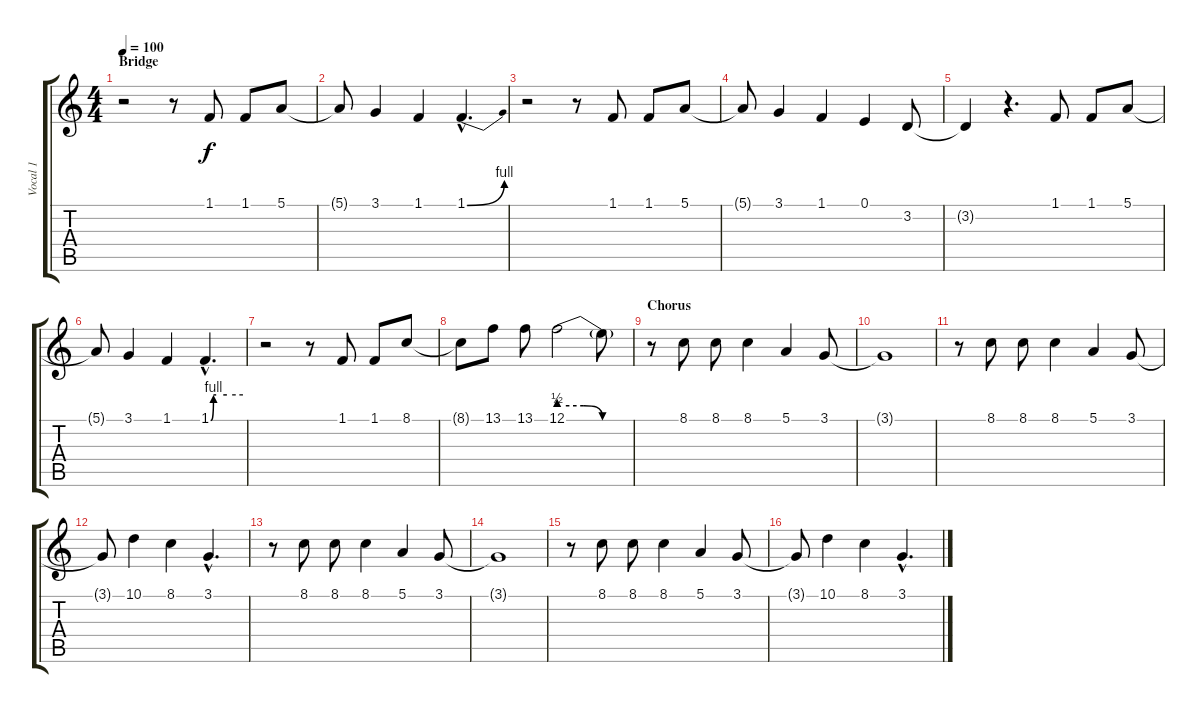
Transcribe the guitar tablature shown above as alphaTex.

\track ("Vocal 1" "Vocal 1") {instrument pad1newage}
\staff {score tabs}
\tuning (E4 B3 G3 D3 A2 E2) {hide}
\ts (4 4)
\section ("" "Bridge")
\tempo 100
\clef g2
\ks c
r.2{dy f volume 10} r.8 1.1.8 1.1.8 5.1.8 |
5.1{t}.8 3.1.4 1.1.4 1.1{be (bend 0 0 60 4) hac}.4{d} |
r.2 r.8 1.1.8 1.1.8 5.1.8 |
5.1{t}.8 3.1.4 1.1.4 0.1.4 3.2.8 |
3.2{t}.4 r.4{d} 1.1.8 1.1.8 5.1.8 |
5.1{t}.8 3.1.4 1.1.4 1.1{be (custom 0 0 5 4 10 4 30 4 60 4) hac}.4{d} |
r.2 r.8 1.1.8 1.1.8 8.1.8 |
8.1{t}.8 13.1.8{volume 14} 13.1.8 12.1{be (custom 0 2 20 2 35 0 40 0 60 0)}.2 12.1{t}.8 |
\section ("" "Chorus")
r.8 8.1.8 8.1.8 8.1.4 5.1.4 3.1.8 |
3.1{t}.1 |
r.8 8.1.8 8.1.8 8.1.4 5.1.4 3.1.8 |
3.1{t}.8 10.1.4 8.1.4 3.1{hac}.4{d} |
r.8 8.1.8 8.1.8 8.1.4 5.1.4 3.1.8 |
3.1{t}.1 |
r.8 8.1.8 8.1.8 8.1.4 5.1.4 3.1.8 |
3.1{t}.8 10.1.4 8.1.4 3.1{hac}.4{d}
